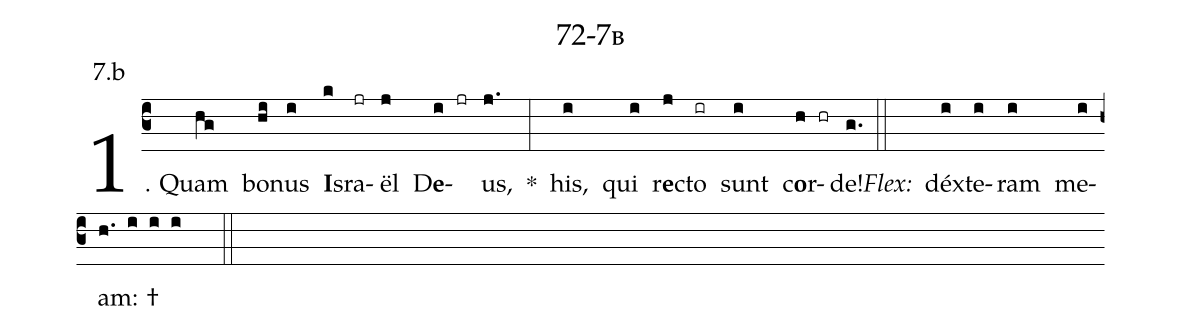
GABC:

name: 72-7b;
annotation: 7.b;
%%
(c3)1. Quam(hg) bo(hi)nus(i) <b>I</b>s(k)ra(jr)ël(j) D<b>e</b>(i jr)us,(j.) *(:) his,(i) qui(i) r<b>e</b>c(j)to(ir) sunt(i) c<b>o</b>r(h hr)de!(g.) (::)
<i>Flex:</i>()  déx(i)te(i)ram(i) me(i)am: †(h. i i i  ::)
